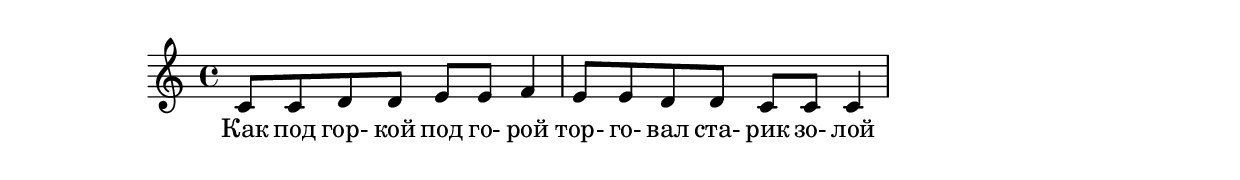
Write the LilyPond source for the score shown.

\version "2.12.2"

<<
	\new Staff{
		\clef treble \time 4/4 \key c \major
		\relative c'	{c8 c d d e e f4 				|	e8 e d d c c c4 				|	}
		\addlyrics 		{Как под гор- кой под го- рой	|	тор- го- вал ста- рик зо- лой 	|	}
	}
>>